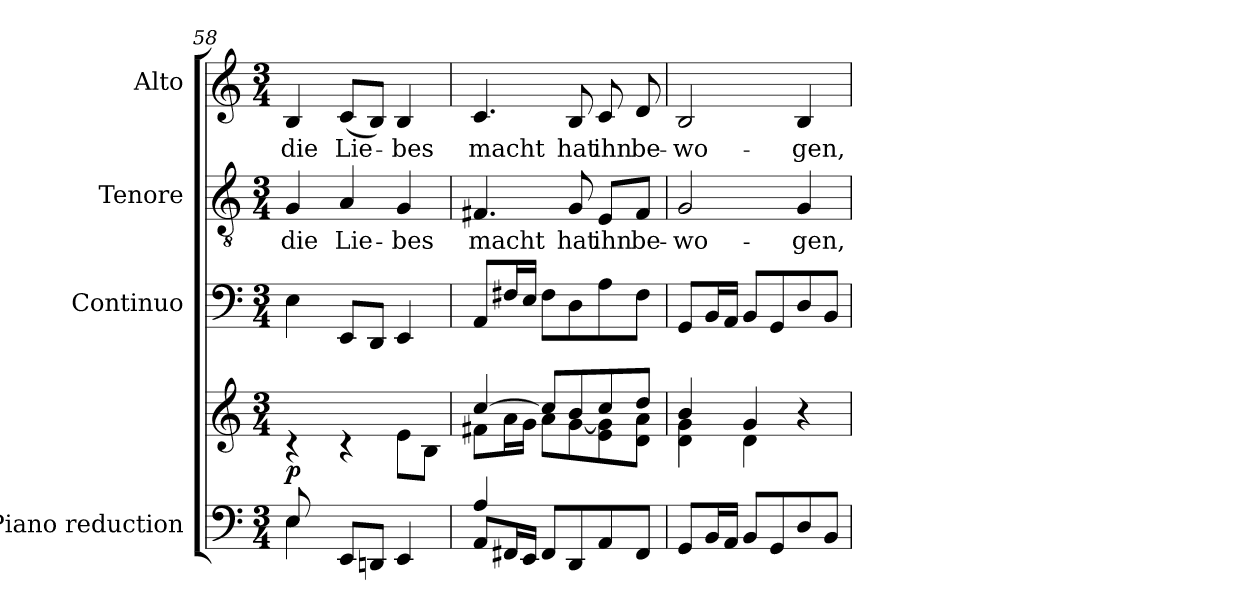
**kern	**kern	**dynam	**kern	**kern	**text	**kern	**text
*part4	*part4	*part4	*part3	*part2	*part2	*part1	*part1
*staff5	*staff4	*staff4/5	*staff3	*staff2	*staff2	*staff1	*staff1
*I"Piano reduction	*	*	*I"Continuo	*I"Tenore	*	*I"Alto	*
*I'Pno	*	*	*	*	*	*	*
!!LO:LB:g=z
*clefF4	*clefG2	*	*clefF4	*clefGv2	*	*clefG2	*
*k[]	*k[]	*	*k[]	*k[]	*	*k[]	*
*M3/4	*M3/4	*	*M3/4	*M3/4	*	*M3/4	*
=58	=58	=58	=58	=58	=58	=58	=58
*^	*^	*	*	*	*	*	*
!	!	!	!	!LO:DY:b	!	!	!LO:LY:b	!	!LO:LY:b
8E/L	4E\	8ryy	4rc	p	4E\	4G/	die	4B/	die
2ryy	.	8g/ 8b/	.	.	.	.	.	.	.
!	!	!	!	!	!	!	!LO:LY:b	!	!LO:LY:b
.	8EE/L	8a/ 8cc/	4rc	.	8EE/L	4A/	Lie-	(<8c/L	Lie-
.	8DDn/J	8f#X/ 8b/	.	.	8DD/J	.	.	8B/J)	.
!	!	!	!	!	!	!	!LO:LY:b	!	!LO:LY:b
.	4EE/	8g/ 8b/	8e\L	.	4EE/	4G/	-bes	4B/	-bes
8ryy	.	8e/ 8g/J	8B\J	.	.	.	.	.	.
=59	=59	=59	=59	=59	=59	=59	=59	=59	=59
!	!	!	!	!	!	!	!LO:LY:b	!	!LO:LY:b
4A/	8AA/L	[4cc/	8f#X\L	.	8AA/L	4.F#X/	macht	4.c/	macht
.	16FF#X/L	.	16a\L	.	16F#X/L	.	.	.	.
.	16EE/JJ	.	16g\JJ	.	16E/JJ	.	.	.	.
8FF#/L	2ryy	8cc/L]	8a\L	.	8F#\L	.	.	.	.
!	!	!	!	!	!	!	!LO:LY:b	!	!LO:LY:b
8DD/	.	8b/	[8g\	.	8D\	8G/	hat	8B/	hat
!	!	!	!	!	!	!	!LO:LY:b	!	!LO:LY:b
8AA/	.	8cc/	8e\ 8g\]	.	8A\	8E/L	ihn	8c/	ihn
!	!	!	!	!	!	!	!LO:LY:b	!	!LO:LY:b
8FF#/J	.	8dd/J	8d\ 8a\J	.	8F#\J	8F#/J	be-	8d/	be-
*v	*v	*	*	*	*	*	*	*	*
=60	=60	=60	=60	=60	=60	=60	=60	=60
!	!	!	!	!	!	!LO:LY:b	!	!LO:LY:b
8GG/L	4b/	4d\ 4g\	.	8GG/L	2G/	-wo-	2B/	-wo-
16BB/L	.	.	.	16BB/L	.	.	.	.
16AA/JJ	.	.	.	16AA/JJ	.	.	.	.
8BB/L	4g/	4d\	.	8BB/L	.	.	.	.
8GG/	.	.	.	8GG/	.	.	.	.
!	!	!	!	!	!	!LO:LY:b	!	!LO:LY:b
8D/	4r	4ryy	.	8D/	4G/	-gen,	4B/	-gen,
8BB/J	.	.	.	8BB/J	.	.	.	.
*	*v	*v	*	*	*	*	*	*
=	=	=	=	=	=	=	=
*-	*-	*-	*-	*-	*-	*-	*-
